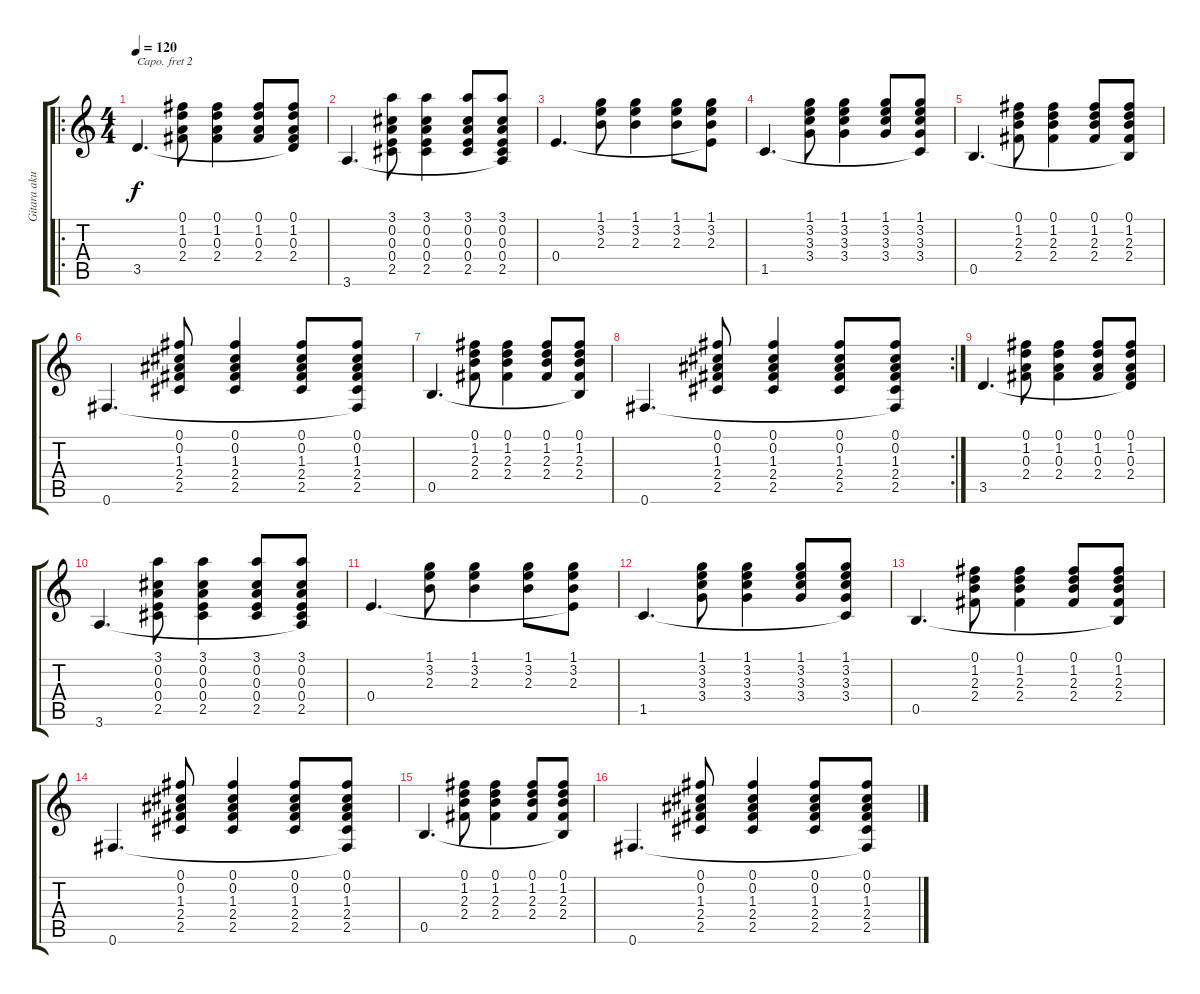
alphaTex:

\track ("Gitara akustyczna (Krzysztof Myszkowski)" "Gitara aku") {instrument acousticguitarsteel}
\staff {score tabs}
\capo 2
\tuning (E4 B3 G3 D3 A2 E2) {hide}
\ro
\ts (4 4)
\tempo 120
\clef g2
\ks c
3.5.4{d dy f} (0.1 1.2 0.3 2.4).8 (0.1 1.2 0.3 2.4).4 (0.1 1.2 0.3 2.4).8 (0.1 1.2 0.3 2.4 3.5{t}).8 |
3.6.4{d} (3.1 0.2 0.3 0.4 2.5).8 (3.1 0.2 0.3 0.4 2.5).4 (3.1 0.2 0.3 0.4 2.5).8 (3.1 0.2 0.3 0.4 2.5 3.6{t}).8 |
0.4.4{d} (1.1 3.2 2.3).8 (1.1 3.2 2.3).4 (1.1 3.2 2.3).8 (1.1 3.2 2.3 0.4{t}).8 |
1.5.4{d} (1.1 3.2 3.3 3.4).8 (1.1 3.2 3.3 3.4).4 (1.1 3.2 3.3 3.4).8 (1.1 3.2 3.3 3.4 1.5{t}).8 |
0.5.4{d} (0.1 1.2 2.3 2.4).8 (0.1 1.2 2.3 2.4).4 (0.1 1.2 2.3 2.4).8 (0.1 1.2 2.3 2.4 0.5{t}).8 |
0.6.4{d} (0.1 0.2 1.3 2.4 2.5).8 (0.1 0.2 1.3 2.4 2.5).4 (0.1 0.2 1.3 2.4 2.5).8 (0.1 0.2 1.3 2.4 2.5 0.6{t}).8 |
0.5.4{d} (0.1 1.2 2.3 2.4).8 (0.1 1.2 2.3 2.4).4 (0.1 1.2 2.3 2.4).8 (0.1 1.2 2.3 2.4 0.5{t}).8 |
\rc 2
0.6.4{d} (0.1 0.2 1.3 2.4 2.5).8 (0.1 0.2 1.3 2.4 2.5).4 (0.1 0.2 1.3 2.4 2.5).8 (0.1 0.2 1.3 2.4 2.5 0.6{t}).8 |
3.5.4{d} (0.1 1.2 0.3 2.4).8 (0.1 1.2 0.3 2.4).4 (0.1 1.2 0.3 2.4).8 (0.1 1.2 0.3 2.4 3.5{t}).8 |
3.6.4{d} (3.1 0.2 0.3 0.4 2.5).8 (3.1 0.2 0.3 0.4 2.5).4 (3.1 0.2 0.3 0.4 2.5).8 (3.1 0.2 0.3 0.4 2.5 3.6{t}).8 |
0.4.4{d} (1.1 3.2 2.3).8 (1.1 3.2 2.3).4 (1.1 3.2 2.3).8 (1.1 3.2 2.3 0.4{t}).8 |
1.5.4{d} (1.1 3.2 3.3 3.4).8 (1.1 3.2 3.3 3.4).4 (1.1 3.2 3.3 3.4).8 (1.1 3.2 3.3 3.4 1.5{t}).8 |
0.5.4{d} (0.1 1.2 2.3 2.4).8 (0.1 1.2 2.3 2.4).4 (0.1 1.2 2.3 2.4).8 (0.1 1.2 2.3 2.4 0.5{t}).8 |
0.6.4{d} (0.1 0.2 1.3 2.4 2.5).8 (0.1 0.2 1.3 2.4 2.5).4 (0.1 0.2 1.3 2.4 2.5).8 (0.1 0.2 1.3 2.4 2.5 0.6{t}).8 |
0.5.4{d} (0.1 1.2 2.3 2.4).8 (0.1 1.2 2.3 2.4).4 (0.1 1.2 2.3 2.4).8 (0.1 1.2 2.3 2.4 0.5{t}).8 |
0.6.4{d} (0.1 0.2 1.3 2.4 2.5).8 (0.1 0.2 1.3 2.4 2.5).4 (0.1 0.2 1.3 2.4 2.5).8 (0.1 0.2 1.3 2.4 2.5 0.6{t}).8
